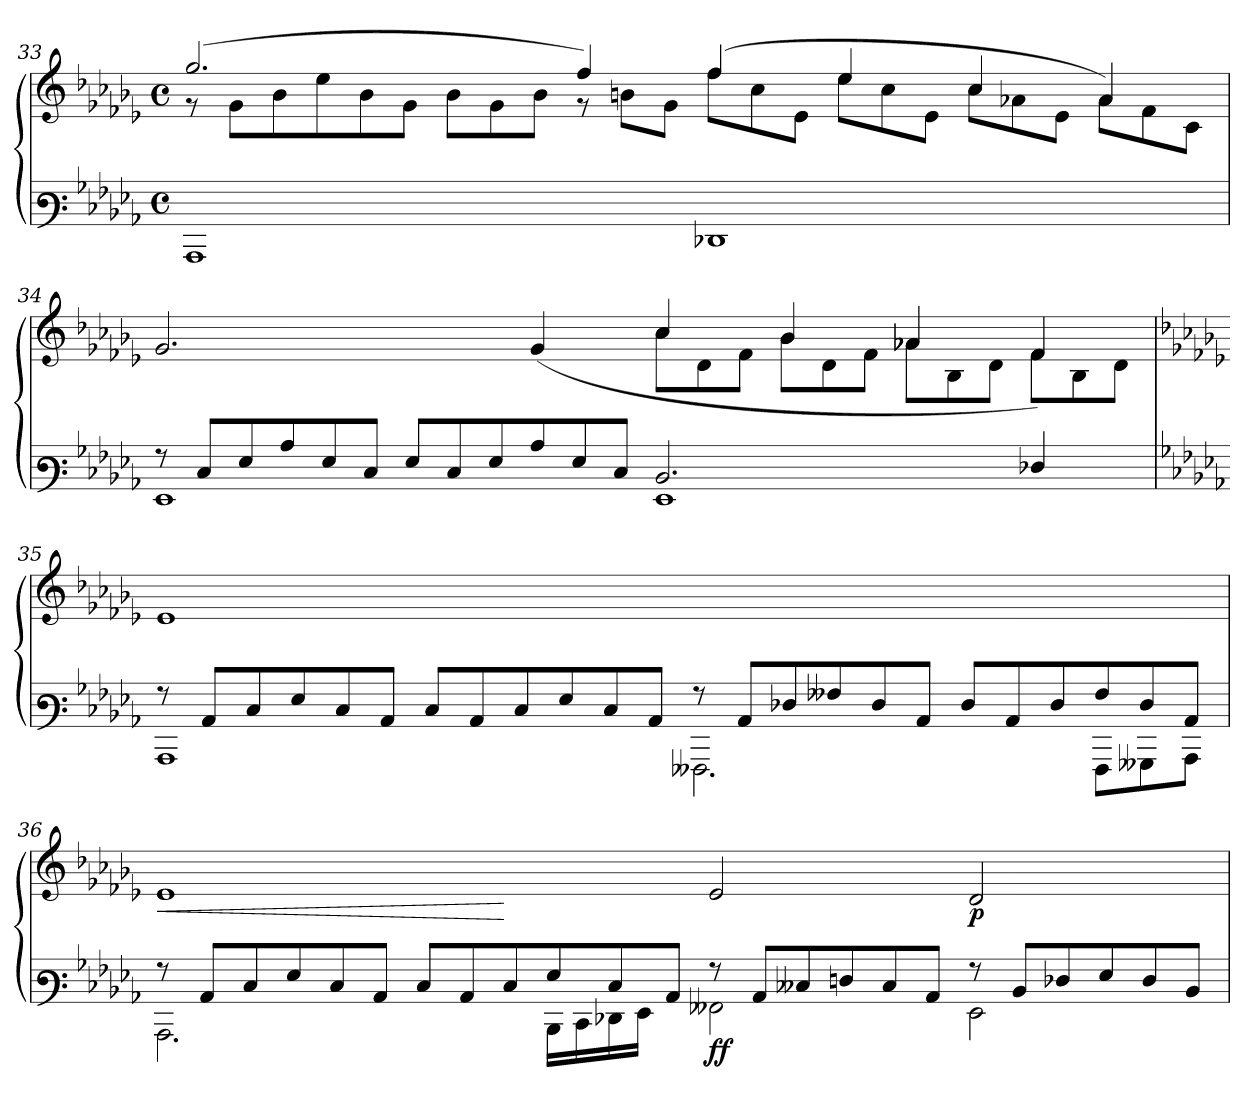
**kern	**kern	**dynam
*part1	*part1	*part1
*staff2	*staff1	*staff1/2
!!LO:LB:g=z
*clefF3	*clefG3	*
*k[b-e-a-d-g-c-]	*k[b-e-a-d-g-c-]	*
*M4/4	*M4/4	*
*met(c)	*met(c)	*
=33	=33	=33
*	*^	*
1CC-	(>2.ee-/	8re	.
.	.	8e-\L	.
.	.	8g-\	.
.	.	8cc-\	.
.	.	8g-\	.
.	.	8e-\J	.
.	4.ryy	8g-\L	.
.	.	8e-\	.
2ryy	.	8g-\J	.
.	4dd-/)	8re	.
.	.	8gn\L	.
.	8ryy	8e-\J	.
1FF-X	(>4dd-/	8dd-\L	.
.	.	8a-\	.
.	8ryy	8c-\J	.
.	4cc-/	8cc-\L	.
.	.	8a-\	.
.	8ryy	8c-\J	.
.	4a-/	8a-\L	.
.	.	8f-X\	.
2ryy	8ryy	8c-\J	.
.	4f-/)	8f-\L	.
.	.	8d-\	.
.	8ryy	8A-\J	.
=34	=34	=34	=34
*^	*	*	*
8rA	1GG-	2.e-/	1.ryy	.
8E-/L	.	.	.	.
8G-/	.	.	.	.
8c-/	.	.	.	.
8G-/	.	.	.	.
8E-/J	.	.	.	.
8G-/L	.	4.ryy	.	.
8E-/	.	.	.	.
8G-/	2ryy	.	.	.
8c-/	.	(>4e-/	.	.
8G-/	.	.	.	.
8E-/J	.	8ryy	.	.
2.D-/	1GG-	4a-/	8a-\L	.
.	.	.	8B-\	.
.	.	8ryy	8d-\J	.
.	.	4g-/	8g-\L	.
.	.	.	8B-\	.
.	.	8ryy	8d-\J	.
4.ryy	.	4f-X/	8f-X\L	.
.	.	.	8G-\	.
.	8ryy	8ryy	8B-\J	.
4F-X/	4.ryy	4d-/)	8d-\L	.
.	.	.	8G-\	.
8ryy	.	8ryy	8B-\J	.
*	*	*v	*v	*
!!LO:PB:g=z
=35	=35	=35	=35
*k[b-e-a-d-g-c-]	*	*k[b-e-a-d-g-c-]	*
8rA	1CC-	1c-	.
8C-/L	.	.	.
8E-/	.	.	.
8G-/	.	.	.
8E-/	.	.	.
8C-/J	.	.	.
8E-/L	.	.	.
8C-/	.	.	.
8E-/	2ryy	0ryy	.
8G-/	.	.	.
8E-/	.	.	.
8C-/J	.	.	.
8rA	2.AAA--X\	.	.
8C-/L	.	.	.
8F-X/	.	.	.
8A--X/	.	.	.
8F-/	.	.	.
8C-/J	.	.	.
8F-/L	4.ryy	.	.
8C-/	.	.	.
8F-/	.	.	.
8A--/	8AAA--\L	.	.
8F-/	8BBB--X\	.	.
8C-/J	8CC-\J	.	.
=36	=36	=36	=36
!	!	!	!LO:HP:b
8rA	2.CC-\	1c-	<
8C-/L	.	.	.
8E-/	.	.	.
8G-/	.	.	.
8E-/	.	.	.
8C-/J	.	.	.
8E-/L	4.ryy	.	.
8C-/	.	.	.
8E-/	.	2ryy	[
8G-/	16DD-\LL	.	.
.	16EE-\	.	.
8E-/	16FF-X\	.	.
.	16GG-\JJ	.	.
8C-/J	8ryy	.	.
!	!	!	!LO:DY:b=2
!	!	!	!LO:DY:n=1:b
8rA	2AA--X\	2c-/	f f
8C-/L	.	.	.
8E--X/	.	.	.
8Fn/	.	.	.
8E--/	4ryy	4ryy	.
8C-/J	.	.	.
!	!	!	!LO:DY:n=2:b
8rA	2GG-\	2B-/	p
8D-/L	.	.	.
8F-X/	.	.	.
8G-/	.	.	.
8F-/	4ryy	4ryy	.
8D-/J	.	.	.
*v	*v	*	*
=	=	=
*-	*-	*-
